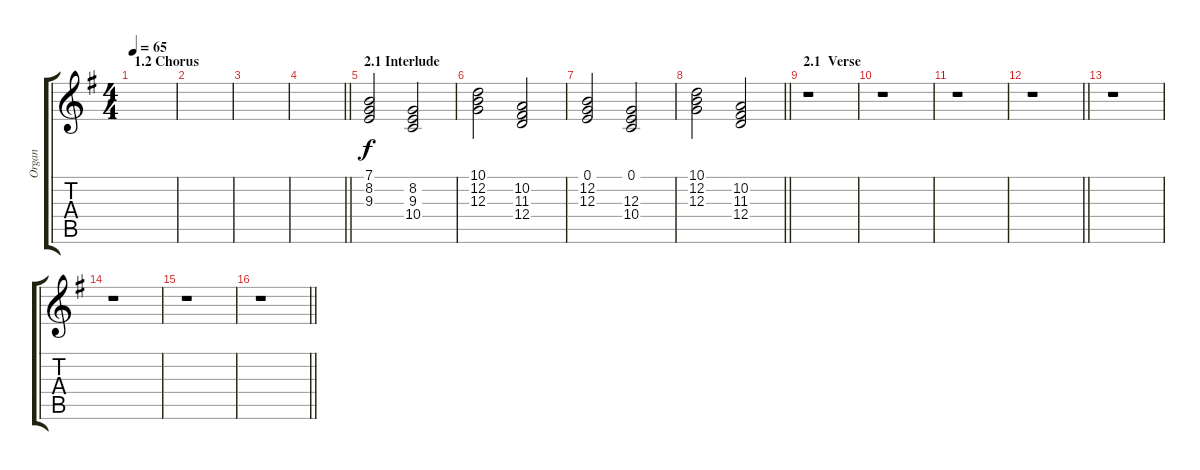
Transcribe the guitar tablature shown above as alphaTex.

\track ("Organ" "Organ") {instrument rockorgan}
\staff {score tabs}
\tuning (E4 B3 G3 D3 A2 E2) {hide}
\ts (4 4)
\section ("" "1.2 Chorus")
\tempo 65
\clef g2
\ks eminor
|
|
|
\barLineRight lightlight
|
\section ("" "2.1 Interlude")
(7.1 8.2 9.3).2 (8.2 9.3 10.4).2 |
(10.1 12.2 12.3).2 (10.2 11.3 12.4).2 |
(0.1 12.2 12.3).2 (0.1 12.3 10.4).2 |
\barLineRight lightlight
(10.1 12.2 12.3).2 (10.2 11.3 12.4).2 |
\section ("" "2.1  Verse")
r.1 |
r.1 |
r.1 |
\barLineRight lightlight
r.1 |
r.1 |
r.1 |
r.1 |
\barLineRight lightlight
r.1
